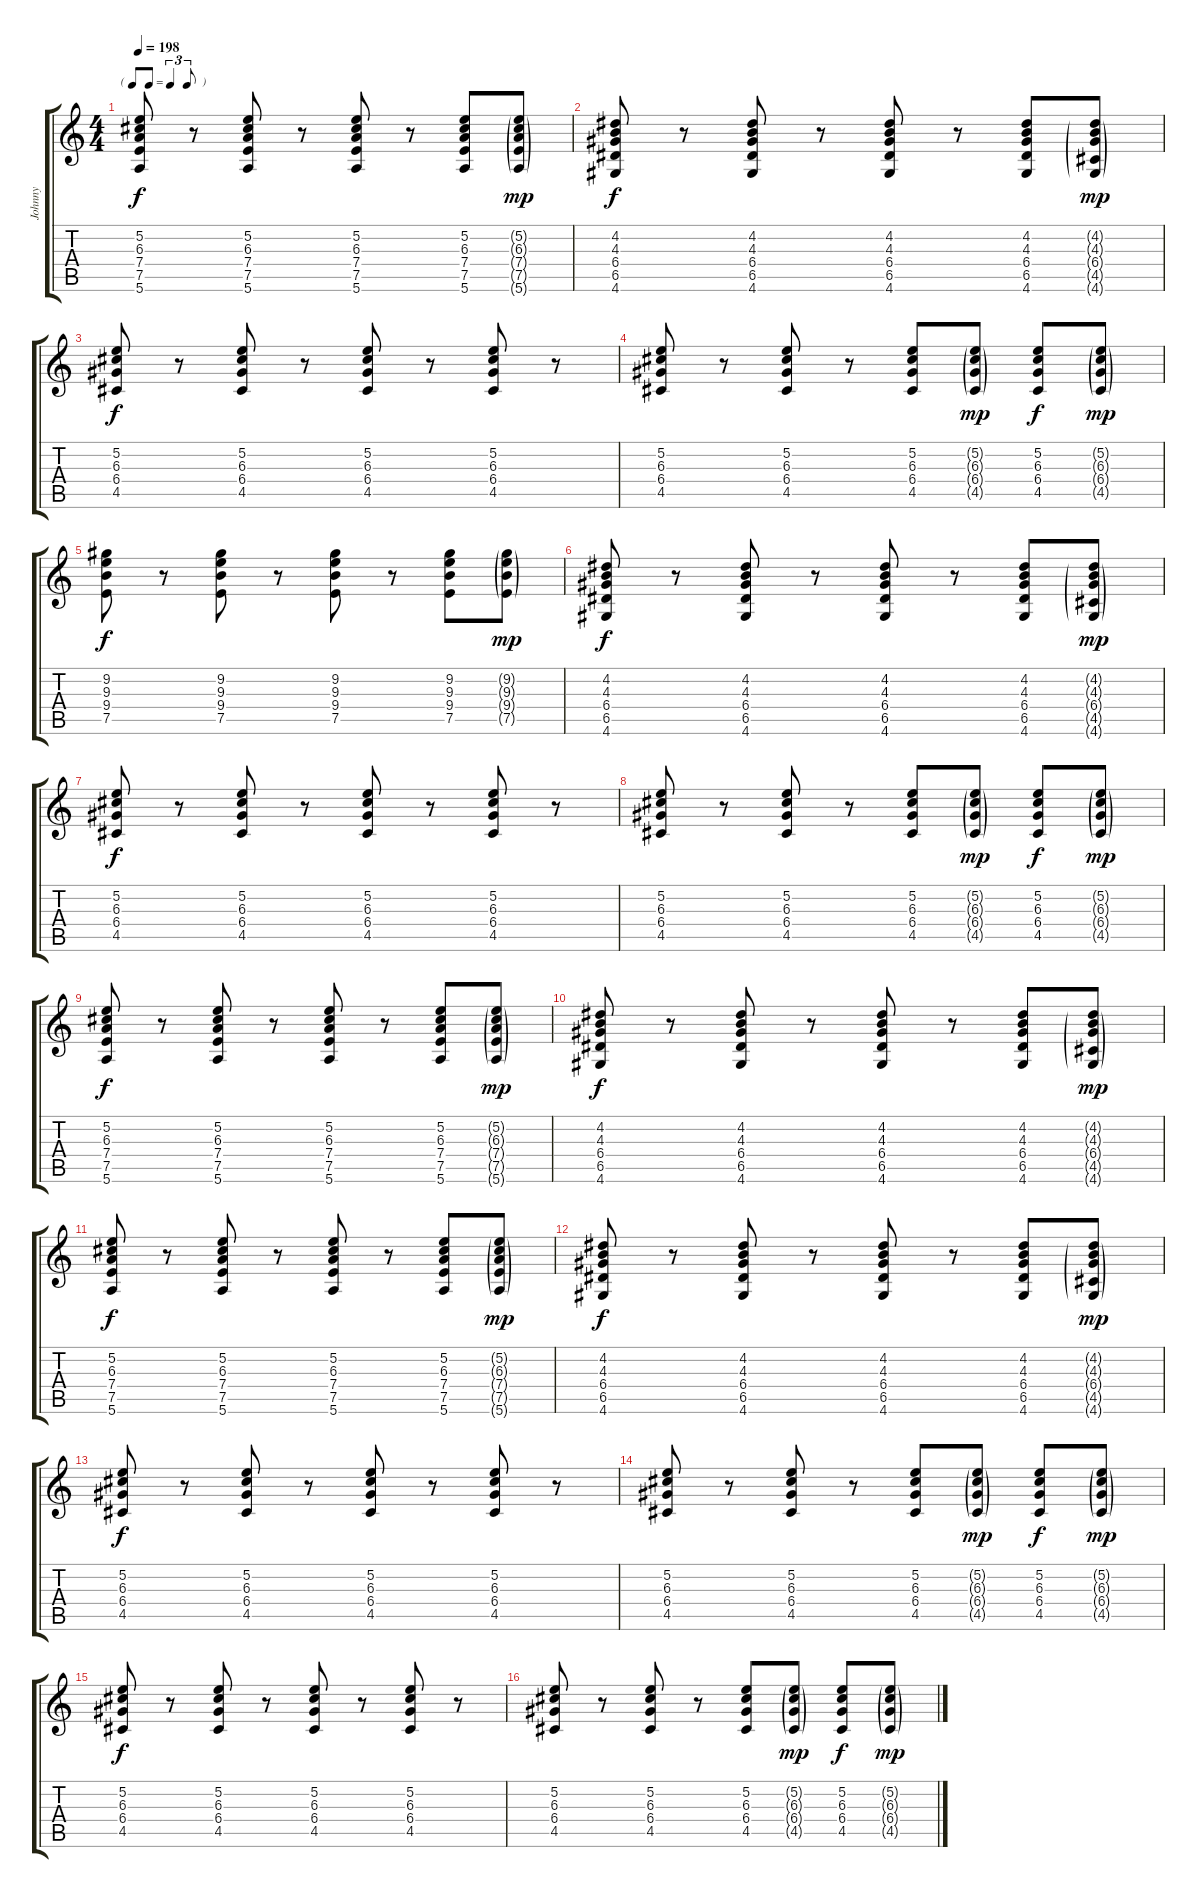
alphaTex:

\track ("Johnny" "Johnny") {instrument electricguitarclean}
\staff {score tabs}
\tuning (E4 B3 G3 D3 A2 E2) {hide}
\ts (4 4)
\tf triplet8th
\tempo 198
\clef g2
\ks c
(5.2 6.3 7.4 7.5 5.6).8{dy f} r.8 (5.2 6.3 7.4 7.5 5.6).8 r.8 (5.2 6.3 7.4 7.5 5.6).8 r.8 (5.2 6.3 7.4 7.5 5.6).8 (5.2{g} 6.3{g} 7.4{g} 7.5{g} 5.6{g}).8{dy mp} |
(4.2 4.3 6.4 6.5 4.6).8{dy f} r.8 (4.2 4.3 6.4 6.5 4.6).8 r.8 (4.2 4.3 6.4 6.5 4.6).8 r.8 (4.2 4.3 6.4 6.5 4.6).8 (4.2{g} 4.3{g} 6.4{g} 4.5{g} 4.6{g}).8{dy mp} |
(5.2 6.3 6.4 4.5).8{dy f} r.8 (5.2 6.3 6.4 4.5).8 r.8 (5.2 6.3 6.4 4.5).8 r.8 (5.2 6.3 6.4 4.5).8 r.8 |
(5.2 6.3 6.4 4.5).8 r.8 (5.2 6.3 6.4 4.5).8 r.8 (5.2 6.3 6.4 4.5).8 (5.2{g} 6.3{g} 6.4{g} 4.5{g}).8{dy mp} (5.2 6.3 6.4 4.5).8{dy f} (5.2{g} 6.3{g} 6.4{g} 4.5{g}).8{dy mp} |
(9.2 9.3 9.4 7.5).8{dy f} r.8 (9.2 9.3 9.4 7.5).8 r.8 (9.2 9.3 9.4 7.5).8 r.8 (9.2 9.3 9.4 7.5).8 (9.2{g} 9.3{g} 9.4{g} 7.5{g}).8{dy mp} |
(4.2 4.3 6.4 6.5 4.6).8{dy f} r.8 (4.2 4.3 6.4 6.5 4.6).8 r.8 (4.2 4.3 6.4 6.5 4.6).8 r.8 (4.2 4.3 6.4 6.5 4.6).8 (4.2{g} 4.3{g} 6.4{g} 4.5{g} 4.6{g}).8{dy mp} |
(5.2 6.3 6.4 4.5).8{dy f} r.8 (5.2 6.3 6.4 4.5).8 r.8 (5.2 6.3 6.4 4.5).8 r.8 (5.2 6.3 6.4 4.5).8 r.8 |
(5.2 6.3 6.4 4.5).8 r.8 (5.2 6.3 6.4 4.5).8 r.8 (5.2 6.3 6.4 4.5).8 (5.2{g} 6.3{g} 6.4{g} 4.5{g}).8{dy mp} (5.2 6.3 6.4 4.5).8{dy f} (5.2{g} 6.3{g} 6.4{g} 4.5{g}).8{dy mp} |
(5.2 6.3 7.4 7.5 5.6).8{dy f} r.8 (5.2 6.3 7.4 7.5 5.6).8 r.8 (5.2 6.3 7.4 7.5 5.6).8 r.8 (5.2 6.3 7.4 7.5 5.6).8 (5.2{g} 6.3{g} 7.4{g} 7.5{g} 5.6{g}).8{dy mp} |
(4.2 4.3 6.4 6.5 4.6).8{dy f} r.8 (4.2 4.3 6.4 6.5 4.6).8 r.8 (4.2 4.3 6.4 6.5 4.6).8 r.8 (4.2 4.3 6.4 6.5 4.6).8 (4.2{g} 4.3{g} 6.4{g} 4.5{g} 4.6{g}).8{dy mp} |
(5.2 6.3 7.4 7.5 5.6).8{dy f} r.8 (5.2 6.3 7.4 7.5 5.6).8 r.8 (5.2 6.3 7.4 7.5 5.6).8 r.8 (5.2 6.3 7.4 7.5 5.6).8 (5.2{g} 6.3{g} 7.4{g} 7.5{g} 5.6{g}).8{dy mp} |
(4.2 4.3 6.4 6.5 4.6).8{dy f} r.8 (4.2 4.3 6.4 6.5 4.6).8 r.8 (4.2 4.3 6.4 6.5 4.6).8 r.8 (4.2 4.3 6.4 6.5 4.6).8 (4.2{g} 4.3{g} 6.4{g} 4.5{g} 4.6{g}).8{dy mp} |
(5.2 6.3 6.4 4.5).8{dy f} r.8 (5.2 6.3 6.4 4.5).8 r.8 (5.2 6.3 6.4 4.5).8 r.8 (5.2 6.3 6.4 4.5).8 r.8 |
(5.2 6.3 6.4 4.5).8 r.8 (5.2 6.3 6.4 4.5).8 r.8 (5.2 6.3 6.4 4.5).8 (5.2{g} 6.3{g} 6.4{g} 4.5{g}).8{dy mp} (5.2 6.3 6.4 4.5).8{dy f} (5.2{g} 6.3{g} 6.4{g} 4.5{g}).8{dy mp} |
(5.2 6.3 6.4 4.5).8{dy f} r.8 (5.2 6.3 6.4 4.5).8 r.8 (5.2 6.3 6.4 4.5).8 r.8 (5.2 6.3 6.4 4.5).8 r.8 |
(5.2 6.3 6.4 4.5).8 r.8 (5.2 6.3 6.4 4.5).8 r.8 (5.2 6.3 6.4 4.5).8 (5.2{g} 6.3{g} 6.4{g} 4.5{g}).8{dy mp} (5.2 6.3 6.4 4.5).8{dy f} (5.2{g} 6.3{g} 6.4{g} 4.5{g}).8{dy mp}
